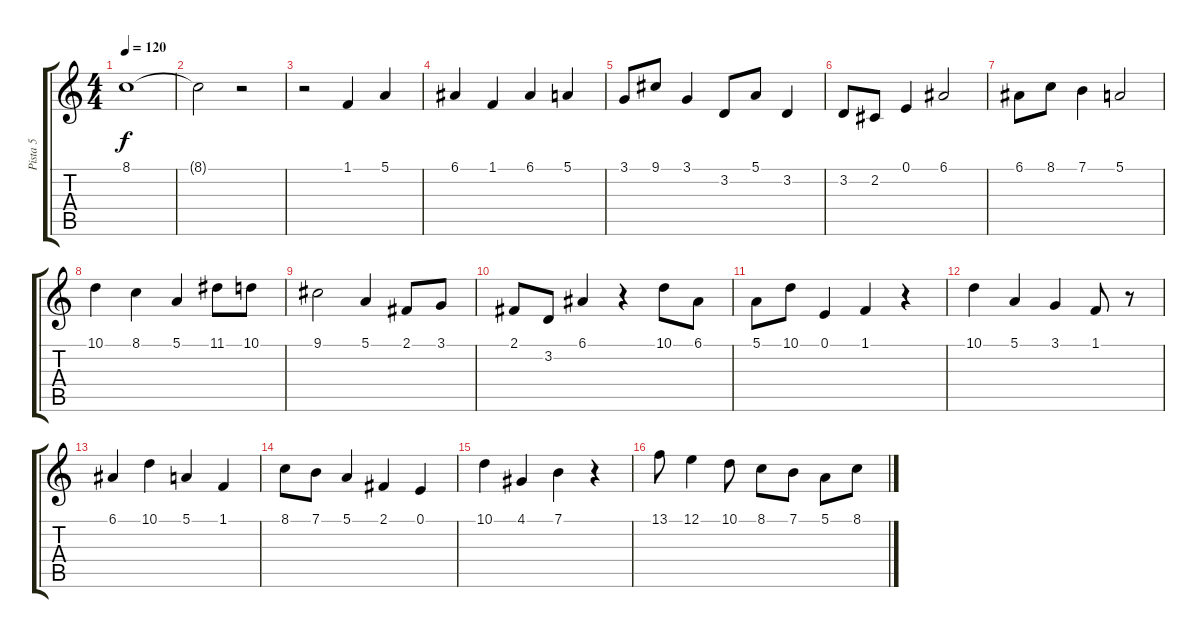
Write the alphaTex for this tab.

\track ("Pista 5" "Pista 5") {instrument flute}
\staff {score tabs}
\tuning (E4 B3 G3 D3 A2 E2) {hide}
\ts (4 4)
\tempo 120
\clef g2
\ks c
8.1.1{dy f} |
8.1{t}.2 r.2 |
r.2 1.1.4 5.1.4 |
6.1.4 1.1.4 6.1.4 5.1.4 |
3.1.8 9.1.8 3.1.4 3.2.8 5.1.8 3.2.4 |
3.2.8 2.2.8 0.1.4 6.1.2 |
6.1.8 8.1.8 7.1.4 5.1.2 |
10.1.4 8.1.4 5.1.4 11.1.8 10.1.8 |
9.1.2 5.1.4 2.1.8 3.1.8 |
2.1.8 3.2.8 6.1.4 r.4 10.1.8 6.1.8 |
5.1.8 10.1.8 0.1.4 1.1.4 r.4 |
10.1.4 5.1.4 3.1.4 1.1.8 r.8 |
6.1.4 10.1.4 5.1.4 1.1.4 |
8.1.8 7.1.8 5.1.4 2.1.4 0.1.4 |
10.1.4 4.1.4 7.1.4 r.4 |
13.1.8 12.1.4 10.1.8 8.1.8 7.1.8 5.1.8 8.1.8
